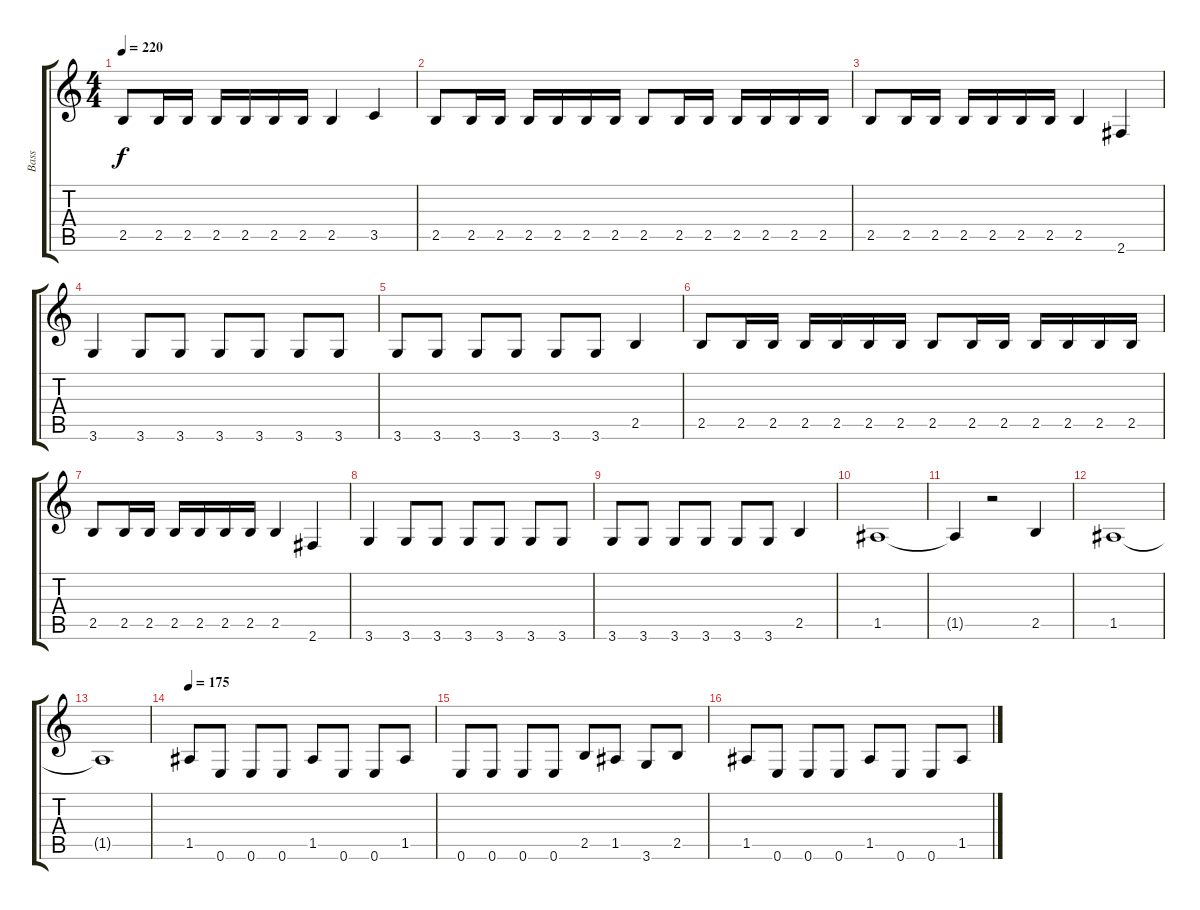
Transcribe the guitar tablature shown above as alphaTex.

\track ("Bass" "Bass") {instrument electricbassfinger}
\staff {score tabs}
\tuning (E4 B3 G3 D3 A2 E2) {hide}
\ts (4 4)
\tempo 220
\clef g2
\ks c
2.5.8{dy f} 2.5.16 2.5.16 2.5.16 2.5.16 2.5.16 2.5.16 2.5.4 3.5.4 |
2.5.8 2.5.16 2.5.16 2.5.16 2.5.16 2.5.16 2.5.16 2.5.8 2.5.16 2.5.16 2.5.16 2.5.16 2.5.16 2.5.16 |
2.5.8 2.5.16 2.5.16 2.5.16 2.5.16 2.5.16 2.5.16 2.5.4 2.6.4 |
3.6.4 3.6.8 3.6.8 3.6.8 3.6.8 3.6.8 3.6.8 |
3.6.8 3.6.8 3.6.8 3.6.8 3.6.8 3.6.8 2.5.4 |
2.5.8 2.5.16 2.5.16 2.5.16 2.5.16 2.5.16 2.5.16 2.5.8 2.5.16 2.5.16 2.5.16 2.5.16 2.5.16 2.5.16 |
2.5.8 2.5.16 2.5.16 2.5.16 2.5.16 2.5.16 2.5.16 2.5.4 2.6.4 |
3.6.4 3.6.8 3.6.8 3.6.8 3.6.8 3.6.8 3.6.8 |
3.6.8 3.6.8 3.6.8 3.6.8 3.6.8 3.6.8 2.5.4 |
1.5.1 |
1.5{t}.4 r.2 2.5.4 |
1.5.1 |
1.5{t}.1 |
\tempo 175
1.5.8 0.6.8 0.6.8 0.6.8 1.5.8 0.6.8 0.6.8 1.5.8 |
0.6.8 0.6.8 0.6.8 0.6.8 2.5.8 1.5.8 3.6.8 2.5.8 |
1.5.8 0.6.8 0.6.8 0.6.8 1.5.8 0.6.8 0.6.8 1.5.8
